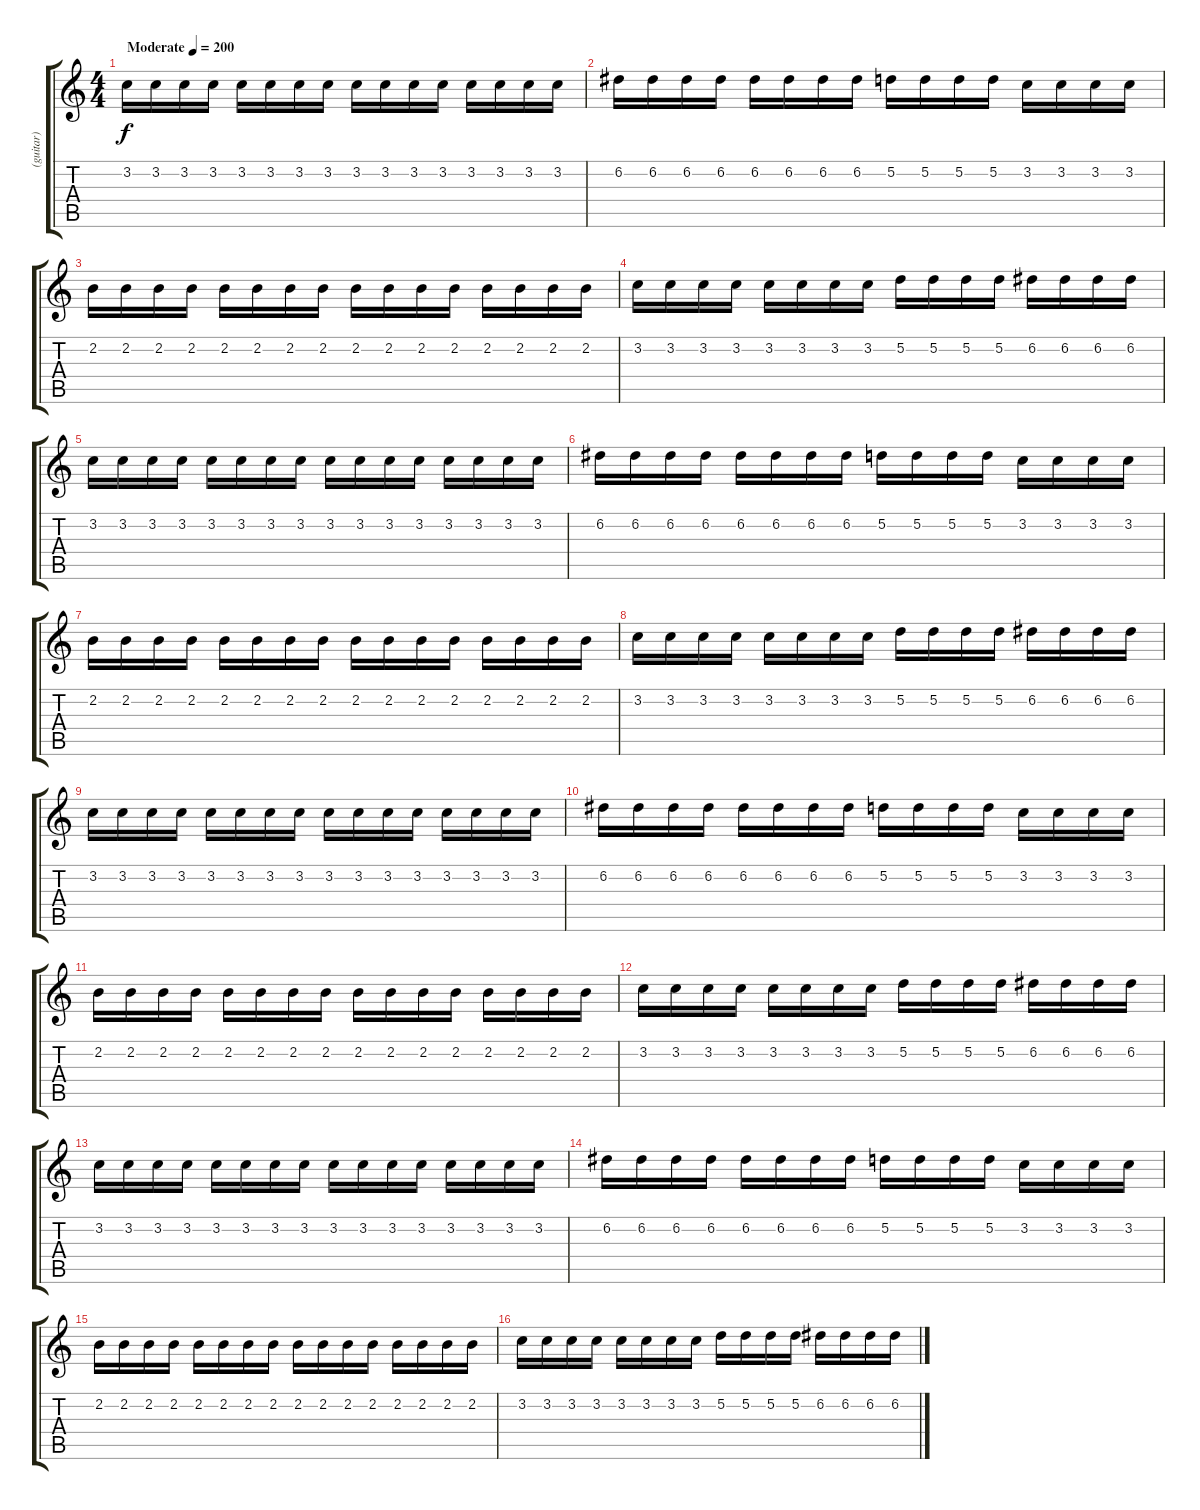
\track ("(guitar)" "(guitar)") {instrument distortionguitar}
\staff {score tabs}
\tuning (D4 A3 F3 C3 G2 C2) {hide}
\ts (4 4)
\tempo (200 "Moderate")
\clef g2
\ks c
3.2.16{dy f instrument distortionguitar} 3.2.16 3.2.16 3.2.16 3.2.16 3.2.16 3.2.16 3.2.16 3.2.16 3.2.16 3.2.16 3.2.16 3.2.16 3.2.16 3.2.16 3.2.16 |
6.2.16 6.2.16 6.2.16 6.2.16 6.2.16 6.2.16 6.2.16 6.2.16 5.2.16 5.2.16 5.2.16 5.2.16 3.2.16 3.2.16 3.2.16 3.2.16 |
2.2.16 2.2.16 2.2.16 2.2.16 2.2.16 2.2.16 2.2.16 2.2.16 2.2.16 2.2.16 2.2.16 2.2.16 2.2.16 2.2.16 2.2.16 2.2.16 |
3.2.16 3.2.16 3.2.16 3.2.16 3.2.16 3.2.16 3.2.16 3.2.16 5.2.16 5.2.16 5.2.16 5.2.16 6.2.16 6.2.16 6.2.16 6.2.16 |
3.2.16 3.2.16 3.2.16 3.2.16 3.2.16 3.2.16 3.2.16 3.2.16 3.2.16 3.2.16 3.2.16 3.2.16 3.2.16 3.2.16 3.2.16 3.2.16 |
6.2.16 6.2.16 6.2.16 6.2.16 6.2.16 6.2.16 6.2.16 6.2.16 5.2.16 5.2.16 5.2.16 5.2.16 3.2.16 3.2.16 3.2.16 3.2.16 |
2.2.16 2.2.16 2.2.16 2.2.16 2.2.16 2.2.16 2.2.16 2.2.16 2.2.16 2.2.16 2.2.16 2.2.16 2.2.16 2.2.16 2.2.16 2.2.16 |
3.2.16 3.2.16 3.2.16 3.2.16 3.2.16 3.2.16 3.2.16 3.2.16 5.2.16 5.2.16 5.2.16 5.2.16 6.2.16 6.2.16 6.2.16 6.2.16 |
3.2.16 3.2.16 3.2.16 3.2.16 3.2.16 3.2.16 3.2.16 3.2.16 3.2.16 3.2.16 3.2.16 3.2.16 3.2.16 3.2.16 3.2.16 3.2.16 |
6.2.16 6.2.16 6.2.16 6.2.16 6.2.16 6.2.16 6.2.16 6.2.16 5.2.16 5.2.16 5.2.16 5.2.16 3.2.16 3.2.16 3.2.16 3.2.16 |
2.2.16 2.2.16 2.2.16 2.2.16 2.2.16 2.2.16 2.2.16 2.2.16 2.2.16 2.2.16 2.2.16 2.2.16 2.2.16 2.2.16 2.2.16 2.2.16 |
3.2.16 3.2.16 3.2.16 3.2.16 3.2.16 3.2.16 3.2.16 3.2.16 5.2.16 5.2.16 5.2.16 5.2.16 6.2.16 6.2.16 6.2.16 6.2.16 |
3.2.16 3.2.16 3.2.16 3.2.16 3.2.16 3.2.16 3.2.16 3.2.16 3.2.16 3.2.16 3.2.16 3.2.16 3.2.16 3.2.16 3.2.16 3.2.16 |
6.2.16 6.2.16 6.2.16 6.2.16 6.2.16 6.2.16 6.2.16 6.2.16 5.2.16 5.2.16 5.2.16 5.2.16 3.2.16 3.2.16 3.2.16 3.2.16 |
2.2.16 2.2.16 2.2.16 2.2.16 2.2.16 2.2.16 2.2.16 2.2.16 2.2.16 2.2.16 2.2.16 2.2.16 2.2.16 2.2.16 2.2.16 2.2.16 |
3.2.16 3.2.16 3.2.16 3.2.16 3.2.16 3.2.16 3.2.16 3.2.16 5.2.16 5.2.16 5.2.16 5.2.16 6.2.16 6.2.16 6.2.16 6.2.16
